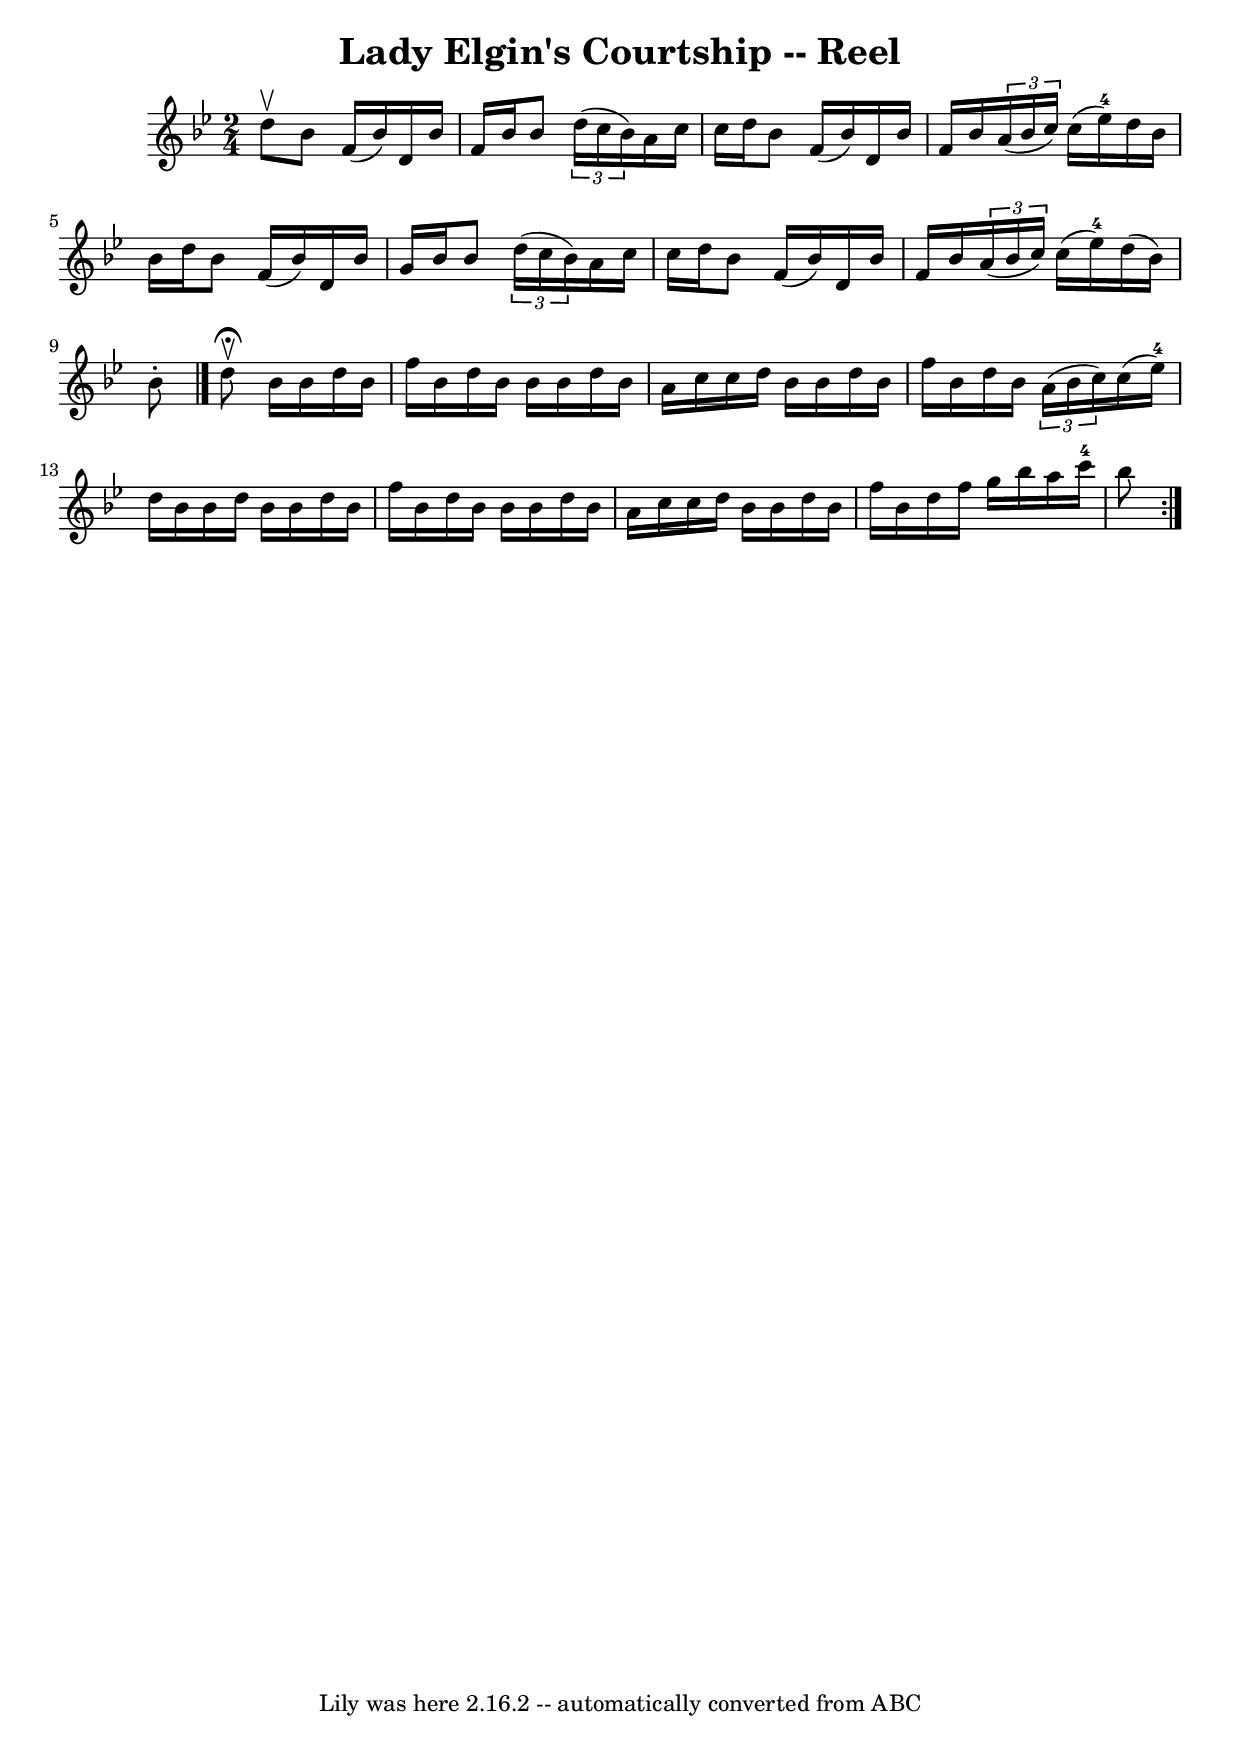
\version "2.16.2"
\include "Mammoth.ily"
\header {
  %% book = "Ryan's Mammoth Collection"
  crossRefNumber = "1"
  footnotes = "\\\\258"
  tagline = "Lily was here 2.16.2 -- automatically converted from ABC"
  title = "Lady Elgin's Courtship -- Reel"

}
voicedefault =  {


  \time 2/4 
  \key bes \major d''8^\upbow |
  bes'8 f'16 (bes'16) d'16 bes'16 f'16 bes'16    |
  bes'8    \times 2/3 {   
    d''16 (c''16 bes'16) 
  } a'16 c''16 c''16 d''16    |
  
  bes'8 f'16 (bes'16) d'16 bes'16 f'16 bes'16    |
  
  \times 2/3 { a'16 (bes'16 c''16) 
	     } c''16 (ees''16-4)   
  d''16 bes'16 bes'16 d''16    |
  bes'8 f'16 (bes'16) 
  d'16 bes'16 g'16 bes'16    |
  bes'8    \times 2/3 { d''16 
			(c''16 bes'16) 
		      } a'16 c''16 c''16 d''16    |
  bes'8 
  f'16 (bes'16) d'16 bes'16 f'16 bes'16    |
  
  \times 2/3 { a'16 (bes'16 c''16) 
	     } c''16 (ees''16-4)   
  d''16 (bes'16) bes'8-.   \bar "|."     
  \repeat volta 2 {
    d''8^\fermata^\upbow |
    bes'16 bes'16 d''16 bes'16 f''16    
    bes'16 d''16 bes'16    |
    bes'16 bes'16 d''16 bes'16    
    a'16 c''16 c''16 d''16    |
    bes'16 bes'16 d''16    
    bes'16 f''16 bes'16 d''16 bes'16    |
    \times 2/3 { a'16 
		 (bes'16 c''16) 
	       } c''16 (ees''16-4) d''16 bes'16    
    bes'16 d''16    |
    bes'16 bes'16 d''16 bes'16 f''16    
    bes'16 d''16 bes'16    |
    bes'16 bes'16 d''16 bes'16    
    a'16 c''16 c''16 d''16    |
    bes'16 bes'16 d''16    
    bes'16 f''16 bes'16 d''16 f''16    |
    g''16 bes''16    
    a''16 c'''16-4 bes''8  
  }   

}

\score{
  <<

    \context Staff="default"
    {
      \voicedefault 
      
    }

  >>
  \layout {
    
  }
  \midi {
  }

}
